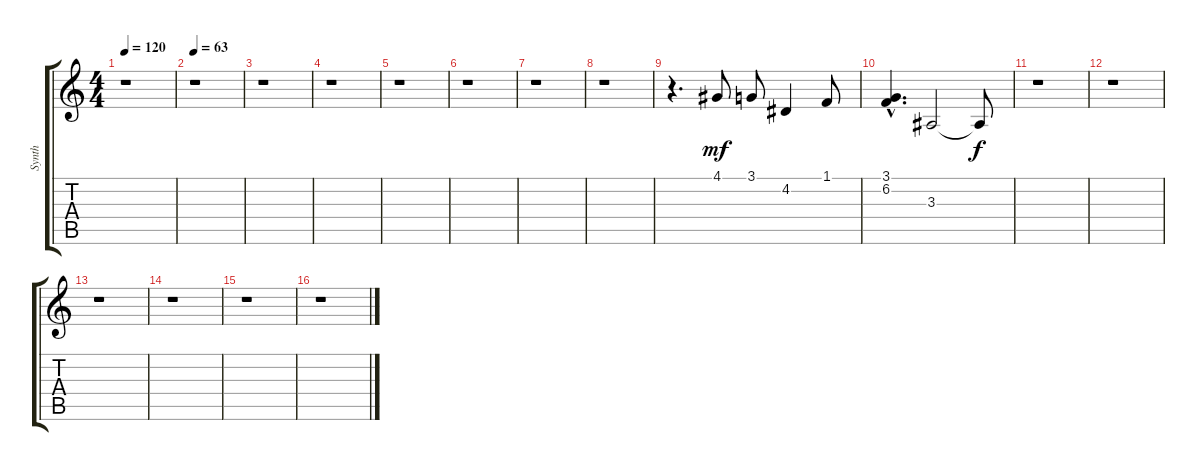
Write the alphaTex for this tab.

\track ("Synth" "Synth") {instrument fx5brightness}
\staff {score tabs}
\tuning (E4 B3 G3 D3 A2 E2) {hide}
\ts (4 4)
\tempo 120
\clef g2
\ks c
r.1{dy mf instrument fx5brightness} |
\tempo 63
r.1 |
r.1 |
r.1 |
r.1 |
r.1 |
r.1 |
r.1 |
r.4{d} 4.1.8 3.1.8 4.2.4 1.1.8 |
(3.1{hac} 6.2{hac}).4{d} 3.3.2 3.3{t}.8{dy f} |
r.1 |
r.1 |
r.1 |
r.1 |
r.1 |
r.1
